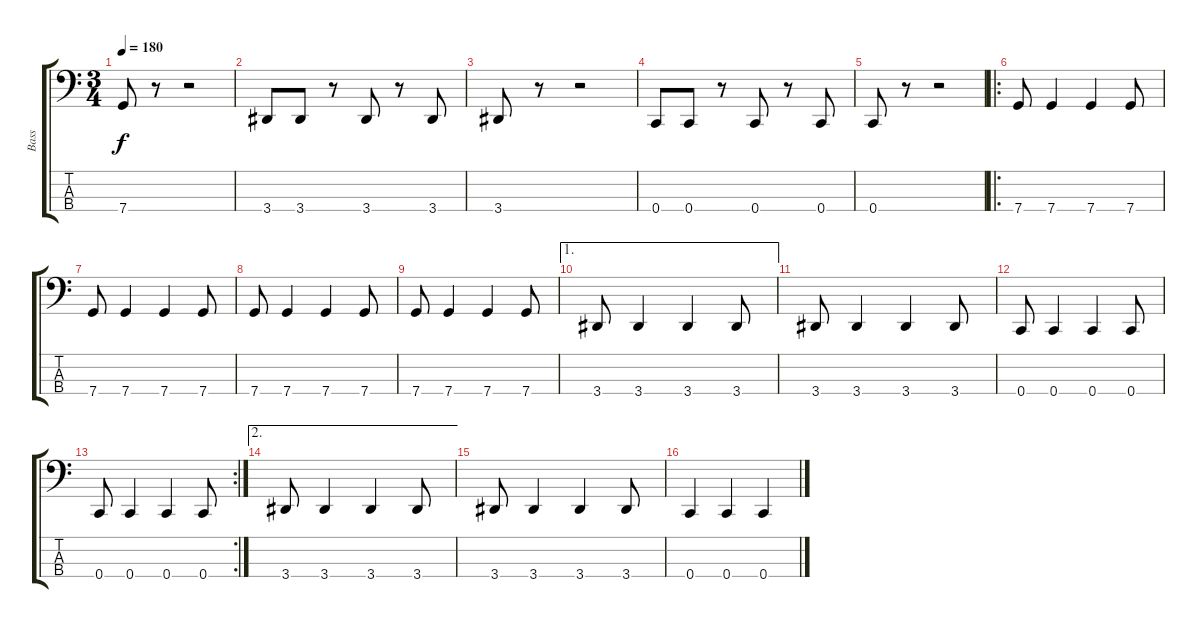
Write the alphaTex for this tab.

\track ("Bass" "Bass") {instrument electricbassfinger}
\staff {score tabs}
\tuning (F2 C2 G1 C1) {hide}
\ts (3 4)
\tempo 180
\clef f4
\ks c
7.4.8{dy f} r.8 r.2 |
3.4.8 3.4.8 r.8 3.4.8 r.8 3.4.8 |
3.4.8 r.8 r.2 |
0.4.8 0.4.8 r.8 0.4.8 r.8 0.4.8 |
0.4.8 r.8 r.2 |
\ro
7.4.8 7.4.4 7.4.4 7.4.8 |
7.4.8 7.4.4 7.4.4 7.4.8 |
7.4.8 7.4.4 7.4.4 7.4.8 |
7.4.8 7.4.4 7.4.4 7.4.8 |
\ae 1
3.4.8 3.4.4 3.4.4 3.4.8 |
3.4.8 3.4.4 3.4.4 3.4.8 |
0.4.8 0.4.4 0.4.4 0.4.8 |
\rc 2
0.4.8 0.4.4 0.4.4 0.4.8 |
\ae 2
3.4.8 3.4.4 3.4.4 3.4.8 |
3.4.8 3.4.4 3.4.4 3.4.8 |
0.4.4 0.4.4 0.4.4
